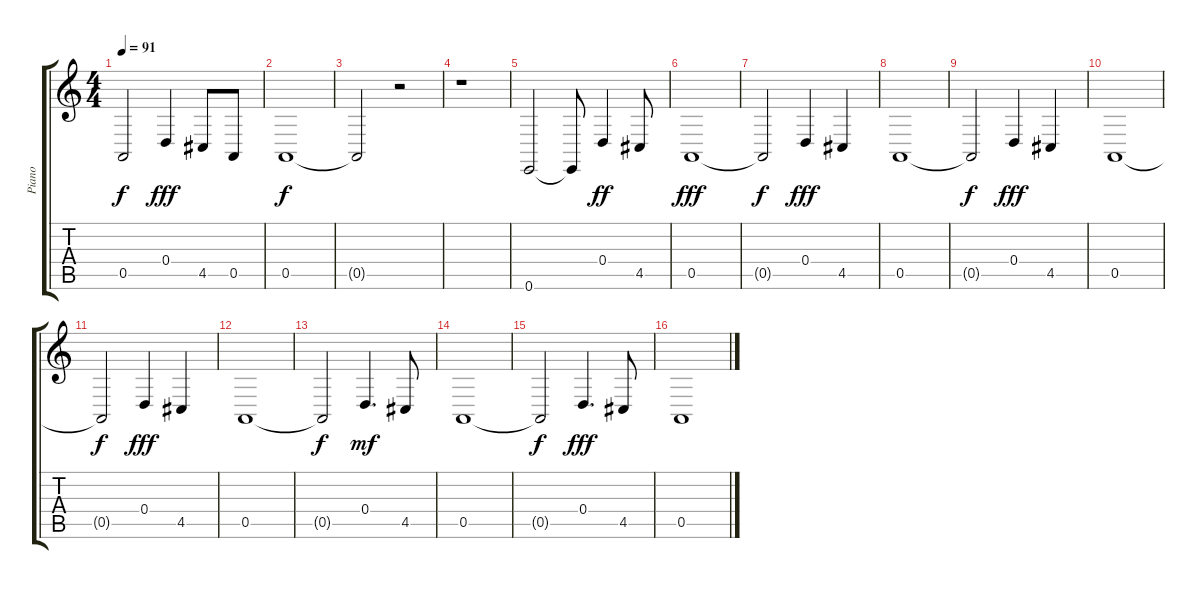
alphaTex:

\track ("Piano" "Piano") {instrument acousticgrandpiano}
\staff {score tabs}
\tuning (E4 B3 G3 D3 A2 E2) {hide}
\ts (4 4)
\tempo 91
\clef g2
\ks c
0.5{t}.2{dy f} 0.4.4{dy fff} 4.5.8 0.5.8 |
0.5.1{dy f} |
0.5{t}.2 r.2 |
r.1 |
0.6.2 0.6{t}.8 0.4.4{dy ff} 4.5.8 |
0.5.1{dy fff} |
0.5{t}.2{dy f} 0.4.4{dy fff} 4.5.4 |
0.5.1 |
0.5{t}.2{dy f} 0.4.4{dy fff} 4.5.4 |
0.5.1 |
0.5{t}.2{dy f} 0.4.4{dy fff} 4.5.4 |
0.5.1 |
0.5{t}.2{dy f} 0.4.4{d dy mf} 4.5.8 |
0.5.1 |
0.5{t}.2{dy f} 0.4.4{d dy fff} 4.5.8 |
0.5.1
